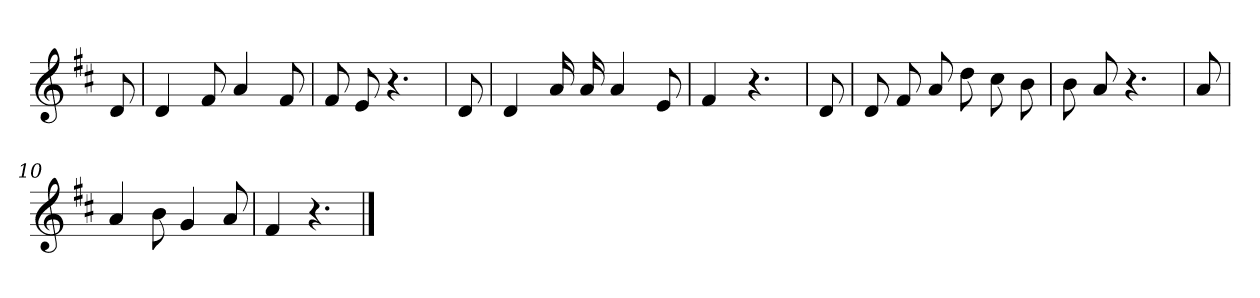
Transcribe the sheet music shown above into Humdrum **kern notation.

**kern
*part1
*staff1
*clefG2
*k[f#c#]
*D:
=
8d
=1
4d
8f#
4a
8f#
=2
8f#
8e
4.r
=3
8d
=4
4d
16a
16a
4a
8e
=5
4f#
4.r
=6
8d
=7
8d
8f#
8a
8dd
8cc#
8b
=8
8b
8a
4.r
=9
8a
=10
4a
8b
4g
8a
=11
4f#
4.r
==
*-
